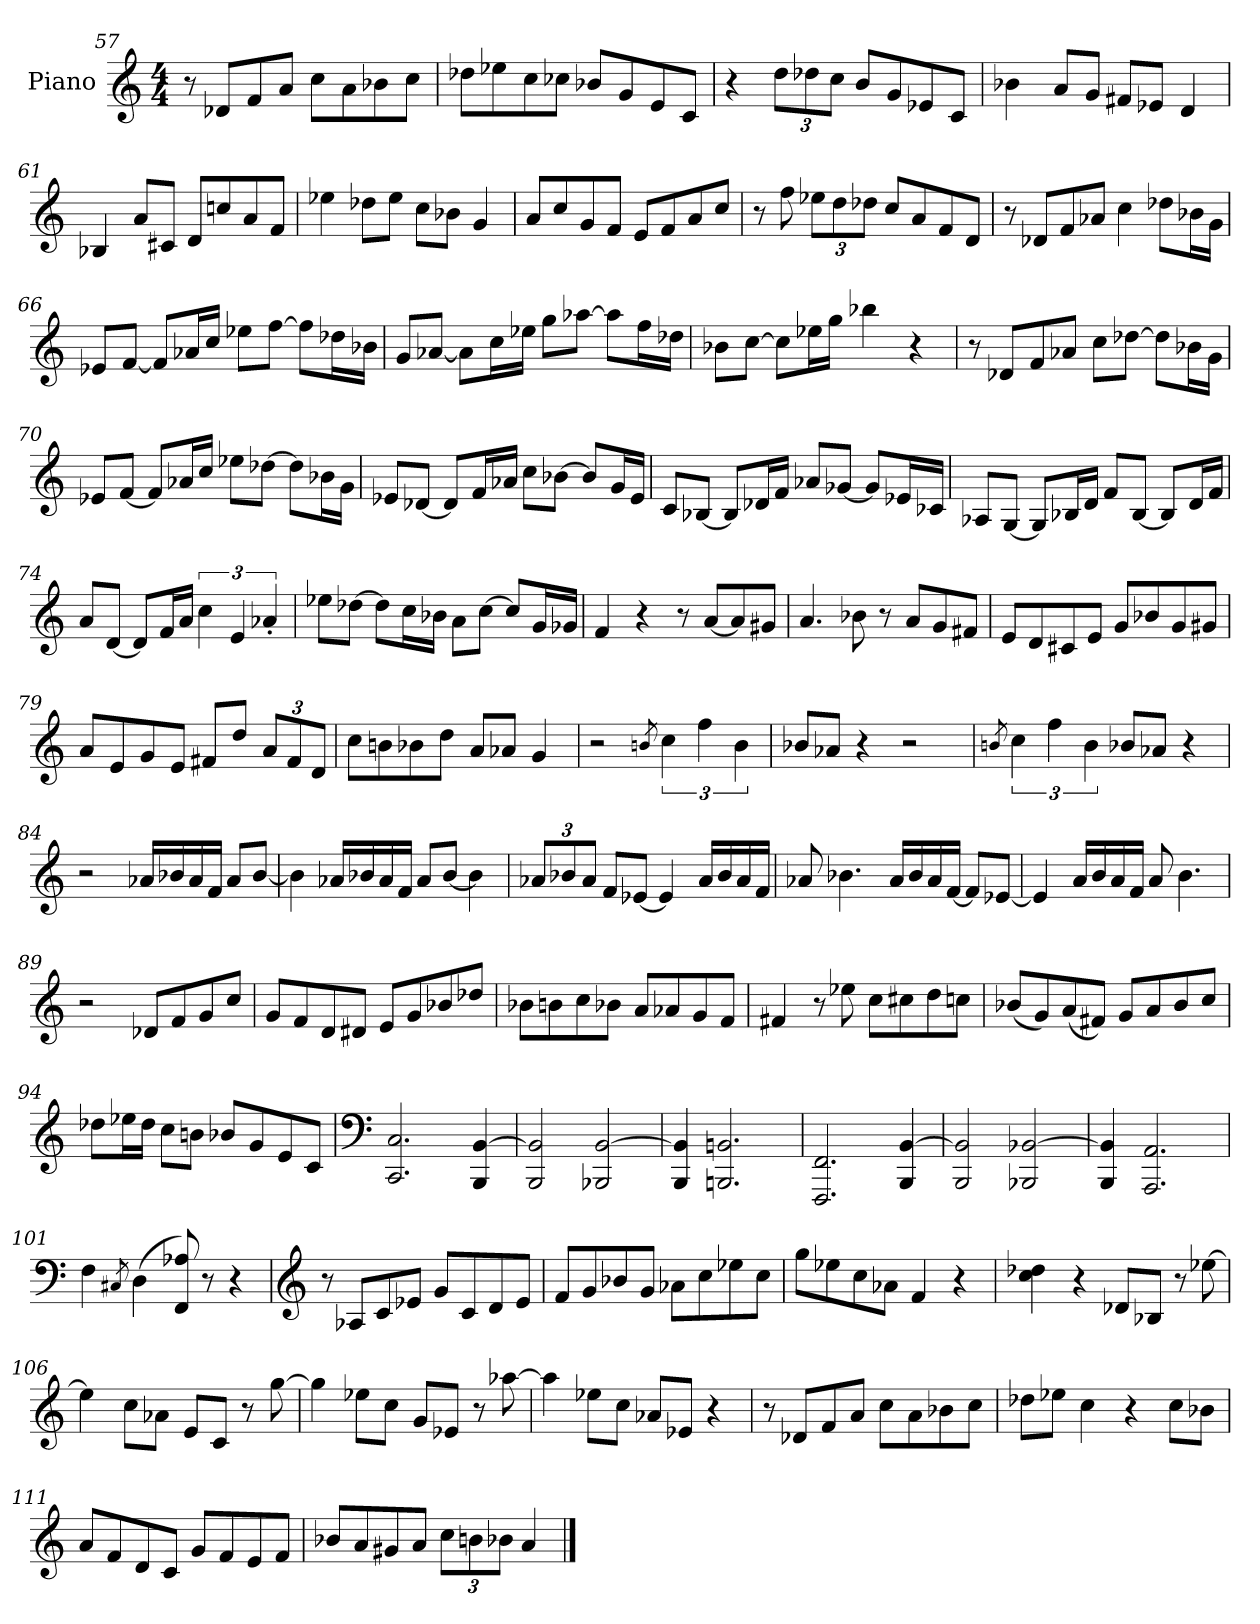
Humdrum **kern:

**kern
*part1
*staff1
*I"Piano
*I'Pno.
!!LO:LB:g=z
*clefG2
*k[]
*M4/4
=57
8r
8d-X/L
8f/
8a/J
8cc\L
8a\
8b-X\
8cc\J
=58
8dd-X\L
8ee-X\
8cc\
8cc-X\J
8b-X/L
8g/
8e/
8c/J
=59
4r
*Xbrackettup
12dd\L
12dd-X\
12cc\J
8b/L
8g/
8e-X/
8c/J
=60
4b-X\
8a/L
8g/J
8f#X/L
8e-X/J
4d/
!!LO:LB:g=z
=61
4B-X/
8a/L
8c#X/J
8d/L
8ccn/
8a/
8f/J
=62
4ee-X\
8dd-X\L
8ee-\J
8cc\L
8b-X\J
4g/
=63
8a/L
8cc/
8g/
8f/J
8e/L
8f/
8a/
8cc/J
=64
8r
8ff\
12ee-X\L
12dd\
12dd-X\J
8cc/L
8a/
8f/
8d/J
!!LO:LB:g=z
=65
8r
8d-X/L
8f/
8a-X/J
4cc\
8dd-X\L
16b-X\L
16g\JJ
=66
8e-X/L
[8f/J
8f/L]
16a-X/L
16cc/JJ
8ee-X\L
[8ff\J
8ff\L]
16dd-X\L
16b-X\JJ
=67
8g/L
[8a-X/J
8a-\L]
16cc\L
16ee-X\JJ
8gg\L
[8aa-X\J
8aa-\L]
16ff\L
16dd-X\JJ
!!LO:LB:g=z
=68
8b-X\L
[8cc\J
8cc\L]
16ee-X\L
16gg\JJ
4bb-X\
4r
=69
8r
8d-X/L
8f/
8a-X/J
8cc\L
[8dd-X\J
8dd-\L]
16b-X\L
16g\JJ
=70
8e-X/L
[8f/J
8f/L]
16a-X/L
16cc/JJ
8ee-X\L
[8dd-X\J
8dd-\L]
16b-X\L
16g\JJ
!!LO:PB:g=z
=71
8e-X/L
[8d-X/J
8d-/L]
16f/L
16a-X/JJ
8cc\L
[8b-X\J
8b-/L]
16g/L
16e-/JJ
=72
8c/L
[8B-X/J
8B-/L]
16d-X/L
16f/JJ
8a-X/L
[8g-X/J
8g-/L]
16e-X/L
16c-X/JJ
!!LO:LB:g=z
=73
8A-X/L
[8G/J
8G/L]
16B-X/L
16d/JJ
8f/L
[8B-/J
8B-/L]
16d/L
16f/JJ
=74
8a/L
[8d/J
8d/L]
16f/L
16a/JJ
*brackettup
6cc\
6e/
6a-X'/
=75
8ee-X\L
[8dd-X\J
8dd-\L]
16cc\L
16b-X\JJ
8a\L
[8cc\J
8cc/L]
16g/L
16g-X/JJ
=76
4f/
4r
8r
[8a/L
8a/]
8g#X/J
!!LO:LB:g=z
=77
4.a/
8b-X\
8r
8a/L
8g/
8f#X/J
=78
8e/L
8d/
8c#X/
8e/J
8g/L
8b-X/
8g/
8g#X/J
=79
8a/L
8e/
8g/
8e/J
8f#X/L
8dd/J
*Xbrackettup
12a/L
12f#/
12d/J
=80
8cc\L
8bn\
8b-X\
8dd\J
8a/L
8a-X/J
4g/
!!LO:LB:g=z
=81
2r
8qbn/
*brackettup
6cc\
6ff\
6b\
=82
8b-X/L
8a-X/J
4r
2r
=83
8qbn/
6cc\
6ff\
6b\
8b-X/L
8a-X/J
4r
=84
2r
16a-X/LL
16b-X/
16a-/
16f/JJ
8a-/L
[8b-/J
!!LO:LB:g=z
=85
4b-\]
16a-X/LL
16b-X/
16a-/
16f/JJ
8a-/L
[8b-/J
4b-\]
=86
*Xbrackettup
12a-X/L
12b-X/
12a-/J
8f/L
[8e-X/J
4e-/]
16a-/LL
16b-/
16a-/
16f/JJ
=87
8a-X/
4.b-X\
16a-/LL
16b-/
16a-/
[16f/JJ
8f/L]
[8e-X/J
=88
4e-/]
16a/LL
16b/
16a/
16f/JJ
8a/
4.b\
!!LO:LB:g=z
=89
2r
8d-X/L
8f/
8g/
8cc/J
=90
8g/L
8f/
8d/
8d#X/J
8e/L
8g/
8b-X/
8dd-X/J
=91
8b-X\L
8bn\
8cc\
8b-X\J
8a/L
8a-X/
8g/
8f/J
=92
4f#X/
8r
8ee-X\
8cc\L
8cc#X\
8dd\
8ccn\J
!!LO:LB:g=z
=93
(8b-X/L
8g/)
(8a/
8f#X/J)
8g/L
8a/
8b-/
8cc/J
=94
8dd-X\L
16ee-X\L
16dd-\JJ
8cc\L
8bn\J
8b-X/L
8g/
8e/
8c/J
=95
*clefF4
2.CC/ 2.C/
4BBB/ [4BB/
=96
2BBB/ 2BB/]
2BBB-X/ [2BB/
!!LO:LB:g=z
=97
4BBB/ 4BB/]
2.BBBn/ 2.BBn/
=98
2.FFF/ 2.FF/
4BBB/ [4BB/
=99
2BBB/ 2BB/]
2BBB-X/ [2BB-X/
=100
4BBB/ 4BB-/]
2.AAA/ 2.AA/
!!LO:LB:g=z
=101
4F\
8qC#X/
(4D\
8FF/ 8A-X/)
8r
4r
=102
*clefG2
8r
8A-X/L
8c/
8e-X/J
8g/L
8c/
8d/
8e-/J
=103
8f/L
8g/
8b-X/
8g/J
8a-X\L
8cc\
8ee-X\
8cc\J
=104
8gg\L
8ee-X\
8cc\
8a-X\J
4f/
4r
!!LO:LB:g=z
=105
4cc\ 4dd-X\
4r
8d-X/L
8B-X/J
8r
[8ee-X\
=106
4ee-\]
8cc\L
8a-X\J
8e/L
8c/J
8r
[8gg\
=107
4gg\]
8ee-X\L
8cc\J
8g/L
8e-X/J
8r
[8aa-X\
=108
4aa-\]
8ee-X\L
8cc\J
8a-X/L
8e-X/J
4r
!!LO:PB:g=z
=109
8r
8d-X/L
8f/
8a/J
8cc\L
8a\
8b-X\
8cc\J
=110
8dd-X\L
8ee-X\J
4cc\
4r
8cc\L
8b-X\J
=111
8a/L
8f/
8d/
8c/J
8g/L
8f/
8e/
8f/J
=112
8b-X/L
8a/
8g#X/
8a/J
12cc\L
12bn\
12b-X\J
4a/
==
*-
